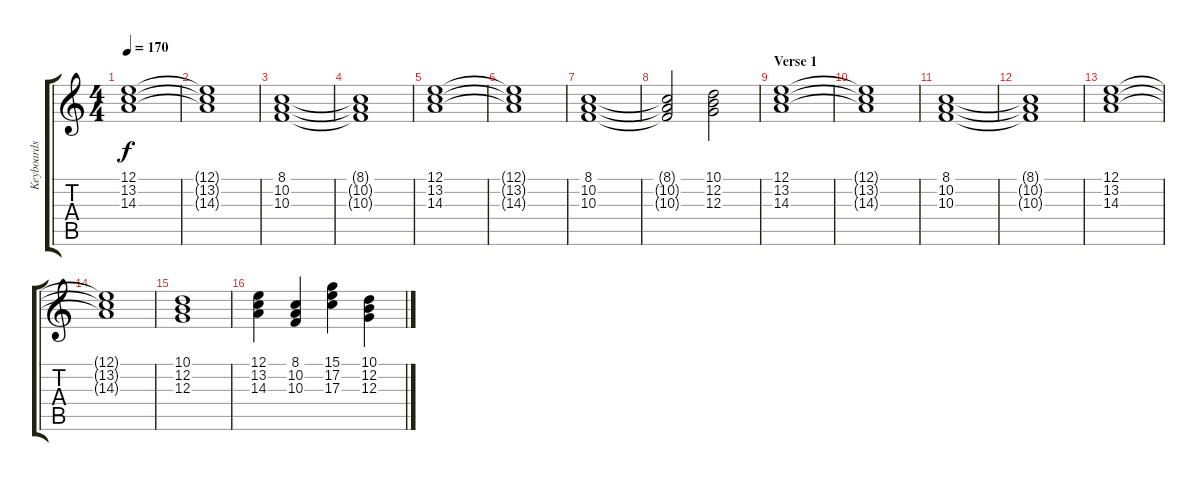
\track ("Keyboards" "Keyboards") {instrument stringensemble1}
\staff {score tabs}
\tuning (E4 B3 G3 D3 A2 E2) {hide}
\ts (4 4)
\tempo 170
\clef g2
\ks c
(12.1 13.2 14.3).1{dy f} |
(12.1{t} 13.2{t} 14.3{t}).1 |
(8.1 10.2 10.3).1 |
(8.1{t} 10.2{t} 10.3{t}).1 |
(12.1 13.2 14.3).1 |
(12.1{t} 13.2{t} 14.3{t}).1 |
(8.1 10.2 10.3).1 |
(8.1{t} 10.2{t} 10.3{t}).2 (10.1 12.2 12.3).2 |
\section ("" "Verse 1")
(12.1 13.2 14.3).1 |
(12.1{t} 13.2{t} 14.3{t}).1 |
(8.1 10.2 10.3).1 |
(8.1{t} 10.2{t} 10.3{t}).1 |
(12.1 13.2 14.3).1 |
(12.1{t} 13.2{t} 14.3{t}).1 |
(10.1 12.2 12.3).1 |
(12.1 13.2 14.3).4 (8.1 10.2 10.3).4 (15.1 17.2 17.3).4 (10.1 12.2 12.3).4
